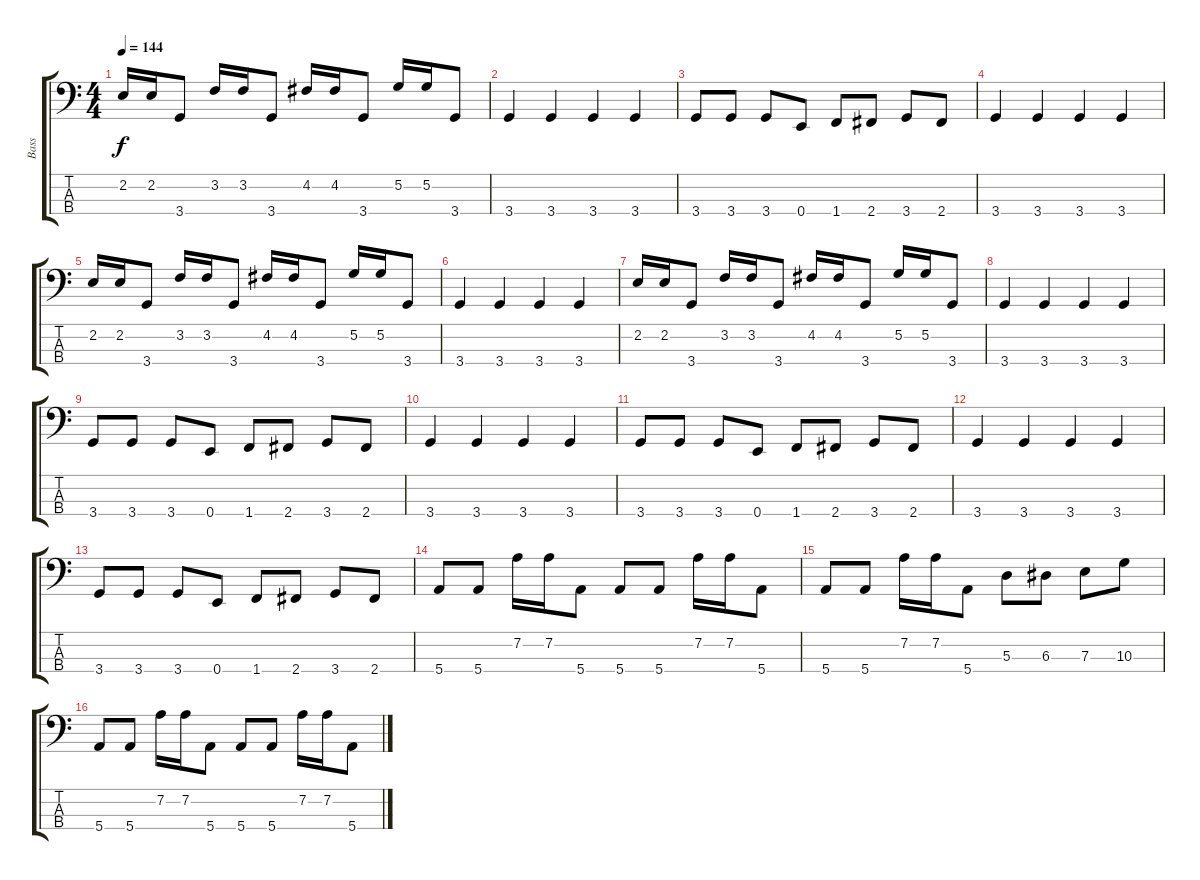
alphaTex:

\track ("Bass" "Bass") {instrument electricbasspick}
\staff {score tabs}
\tuning (G2 D2 A1 E1) {hide}
\ts (4 4)
\tempo 144
\clef f4
\ks c
2.2.16{dy f} 2.2.16 3.4.8 3.2.16 3.2.16 3.4.8 4.2.16 4.2.16 3.4.8 5.2.16 5.2.16 3.4.8 |
3.4.4 3.4.4 3.4.4 3.4.4 |
3.4.8 3.4.8 3.4.8 0.4.8 1.4.8 2.4.8 3.4.8 2.4.8 |
3.4.4 3.4.4 3.4.4 3.4.4 |
2.2.16 2.2.16 3.4.8 3.2.16 3.2.16 3.4.8 4.2.16 4.2.16 3.4.8 5.2.16 5.2.16 3.4.8 |
3.4.4 3.4.4 3.4.4 3.4.4 |
2.2.16 2.2.16 3.4.8 3.2.16 3.2.16 3.4.8 4.2.16 4.2.16 3.4.8 5.2.16 5.2.16 3.4.8 |
3.4.4 3.4.4 3.4.4 3.4.4 |
3.4.8 3.4.8 3.4.8 0.4.8 1.4.8 2.4.8 3.4.8 2.4.8 |
3.4.4 3.4.4 3.4.4 3.4.4 |
3.4.8 3.4.8 3.4.8 0.4.8 1.4.8 2.4.8 3.4.8 2.4.8 |
3.4.4 3.4.4 3.4.4 3.4.4 |
3.4.8 3.4.8 3.4.8 0.4.8 1.4.8 2.4.8 3.4.8 2.4.8 |
5.4.8 5.4.8 7.2.16 7.2.16 5.4.8 5.4.8 5.4.8 7.2.16 7.2.16 5.4.8 |
5.4.8 5.4.8 7.2.16 7.2.16 5.4.8 5.3.8 6.3.8 7.3.8 10.3.8 |
5.4.8 5.4.8 7.2.16 7.2.16 5.4.8 5.4.8 5.4.8 7.2.16 7.2.16 5.4.8
